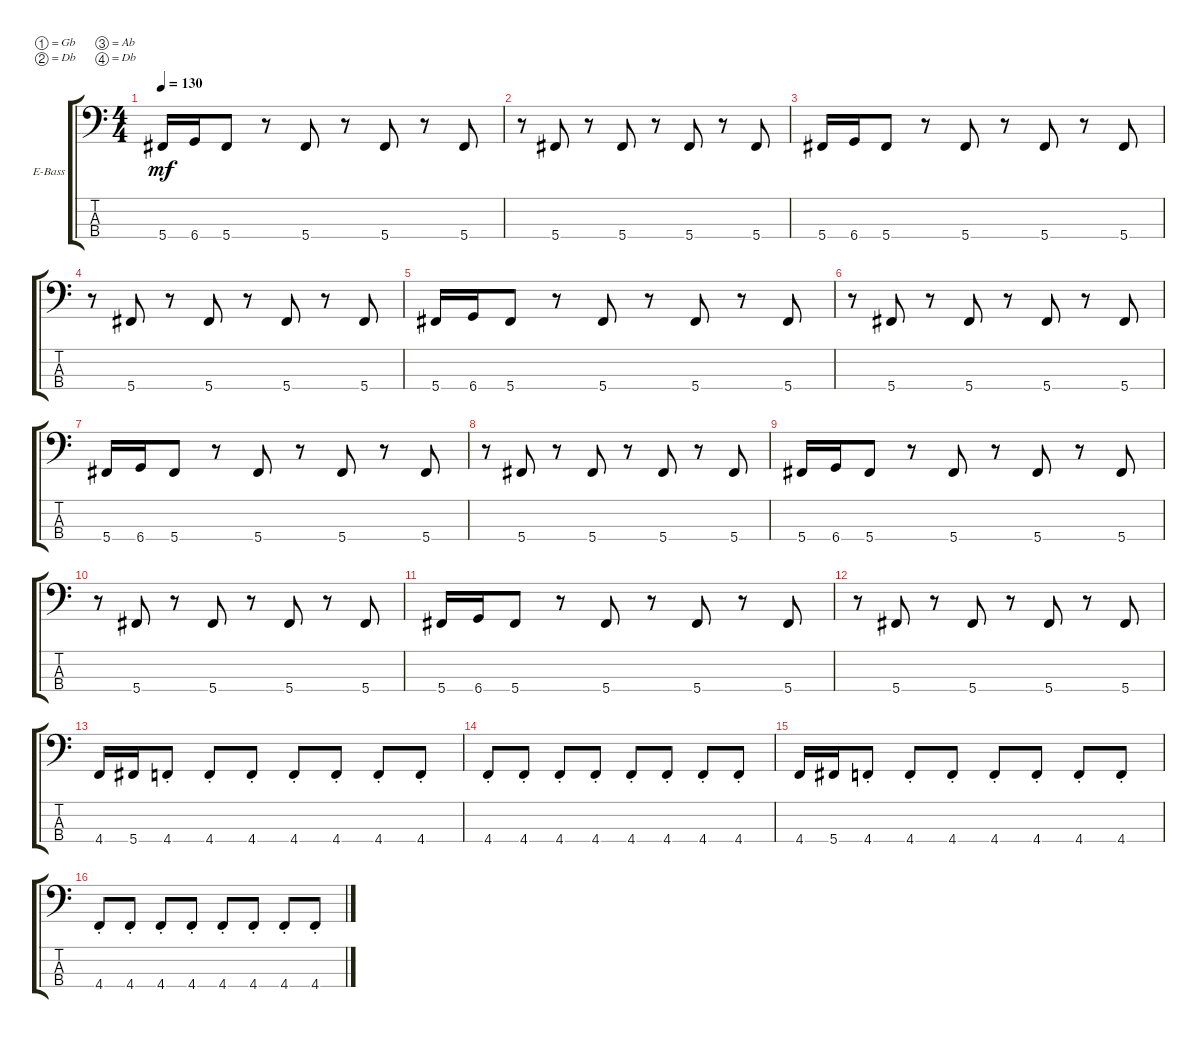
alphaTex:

\bracketExtendMode groupsimilarinstruments
\firstSystemTrackNameOrientation horizontal
\otherSystemsTrackNameOrientation horizontal
\track ("Ron Broder" "E-Bass") {instrument electricbassfinger}
\staff {score tabs}
\tuning (Gb2 Db2 Ab1 Db1)
\ts (4 4)
\tempo 130
\clef f4
\ks c
5.4.16{dy mf} 6.4.16 5.4.8 r.8 5.4.8 r.8 5.4.8 r.8 5.4.8 |
r.8 5.4.8 r.8 5.4.8 r.8 5.4.8 r.8 5.4.8 |
5.4.16 6.4.16 5.4.8 r.8 5.4.8 r.8 5.4.8 r.8 5.4.8 |
r.8 5.4.8 r.8 5.4.8 r.8 5.4.8 r.8 5.4.8 |
5.4.16 6.4.16 5.4.8 r.8 5.4.8 r.8 5.4.8 r.8 5.4.8 |
r.8 5.4.8 r.8 5.4.8 r.8 5.4.8 r.8 5.4.8 |
5.4.16 6.4.16 5.4.8 r.8 5.4.8 r.8 5.4.8 r.8 5.4.8 |
r.8 5.4.8 r.8 5.4.8 r.8 5.4.8 r.8 5.4.8 |
5.4.16 6.4.16 5.4.8 r.8 5.4.8 r.8 5.4.8 r.8 5.4.8 |
r.8 5.4.8 r.8 5.4.8 r.8 5.4.8 r.8 5.4.8 |
5.4.16 6.4.16 5.4.8 r.8 5.4.8 r.8 5.4.8 r.8 5.4.8 |
r.8 5.4.8 r.8 5.4.8 r.8 5.4.8 r.8 5.4.8 |
4.4.16 5.4.16 4.4{st}.8 4.4{st}.8 4.4{st}.8 4.4{st}.8 4.4{st}.8 4.4{st}.8 4.4{st}.8 |
4.4{st}.8 4.4{st}.8 4.4{st}.8 4.4{st}.8 4.4{st}.8 4.4{st}.8 4.4{st}.8 4.4{st}.8 |
4.4.16 5.4.16 4.4{st}.8 4.4{st}.8 4.4{st}.8 4.4{st}.8 4.4{st}.8 4.4{st}.8 4.4{st}.8 |
4.4{st}.8 4.4{st}.8 4.4{st}.8 4.4{st}.8 4.4{st}.8 4.4{st}.8 4.4{st}.8 4.4{st}.8
